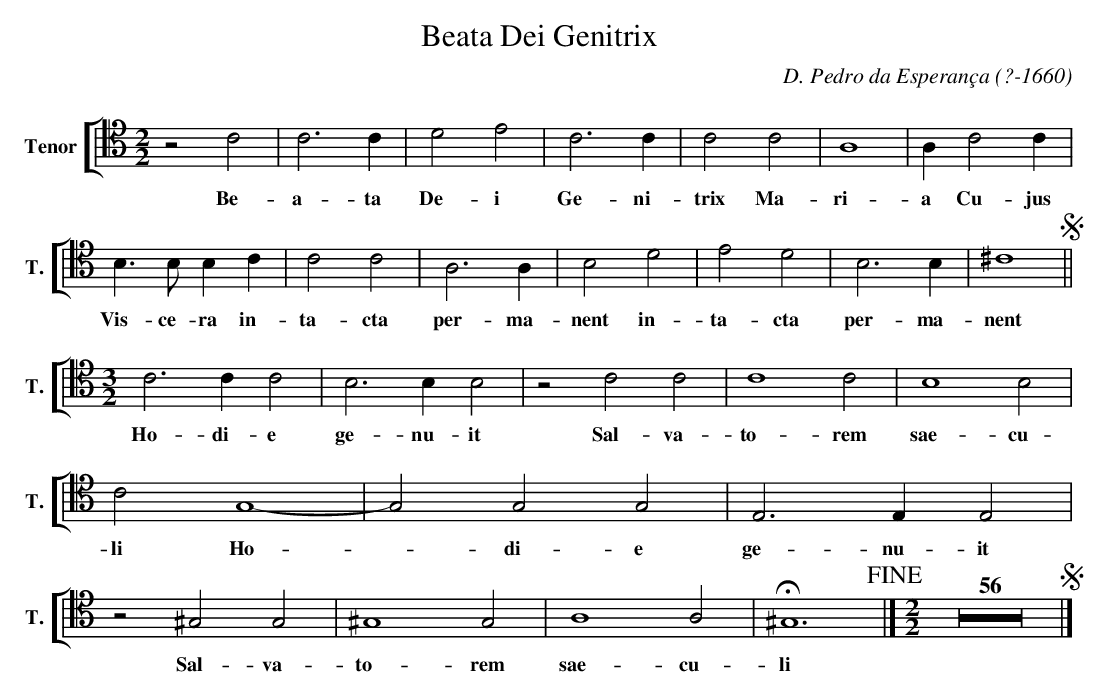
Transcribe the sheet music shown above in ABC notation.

X:1
T:Beata Dei Genitrix
C:D. Pedro da Esperan\,ca (?-1660)
M:2/2
L:1/2
K:C
V: 7 clef=tenor name="Tenor" sname="T."
%%staves [ 7 ]
   z C|C > C | D E | C > C | C C | A,2 | A,/2 C C/2| B,/2 > B,/2 B,/2 C/2 | C C | A, > A, | B, D | E D | B, > B, | ^C2 +segno+ ||
w:Be-a-ta De-i Ge-ni-trix Ma-ri-a Cu-jus Vis-ce-ra in-ta-cta per-ma-nent in-ta-cta per-ma-nent
   [M:3/2] C > C C | B, > B, B, | z C C | C2 C | B,2 B, | C G,2 -| G, G, G, | E, > E, E, | z ^G, G, | ^G,2 G, | A,2 A, | +fermata+ ^G,3 +fine+ |] \
w:Ho-di-e | ge-nu-it | Sal-va-|to-rem | sae-cu-|li Ho | - di-e| ge-nu-it | Sal-va-|to-rem | sae-cu-|li
    [M:2/2] Z56 !segno! |] \
